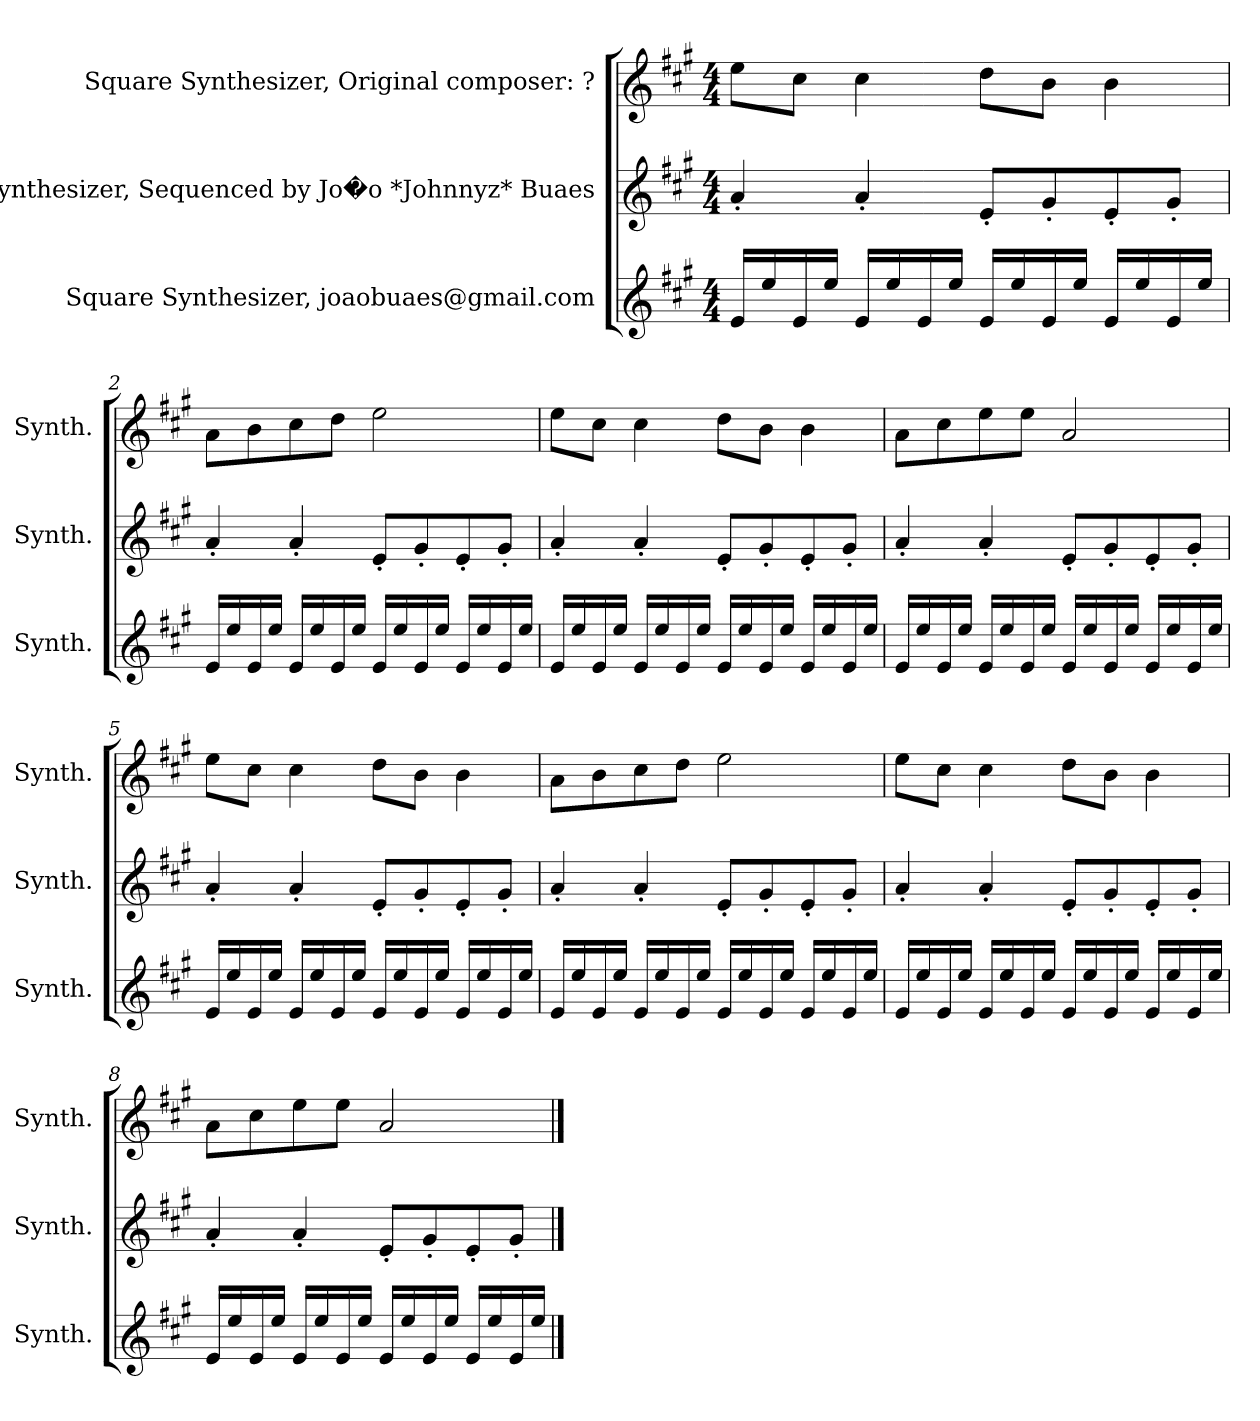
**kern	**kern	**kern
*part3	*part2	*part1
*staff3	*staff2	*staff1
*I"Square Synthesizer, joaobuaes@gmail.com	*I"Square Synthesizer, Sequenced by Jo�o *Johnnyz* Buaes	*I"Square Synthesizer, Original composer: ?
*I'Synth.	*I'Synth.	*I'Synth.
*clefG2	*clefG2	*clefG2
*k[f#c#g#]	*k[f#c#g#]	*k[f#c#g#]
*M4/4	*M4/4	*M4/4
*MM113	*MM113	*MM113
=1	=1	=1
16e/LL	4a'/	8ee\L
16ee/	.	.
16e/	.	8cc#\J
16ee/JJ	.	.
16e/LL	4a'/	4cc#\
16ee/	.	.
16e/	.	.
16ee/JJ	.	.
16e/LL	8e'/L	8dd\L
16ee/	.	.
16e/	8g#'/	8b\J
16ee/JJ	.	.
16e/LL	8e'/	4b\
16ee/	.	.
16e/	8g#'/J	.
16ee/JJ	.	.
!!LO:LB:g=z
=2	=2	=2
16e/LL	4a'/	8a\L
16ee/	.	.
16e/	.	8b\
16ee/JJ	.	.
16e/LL	4a'/	8cc#\
16ee/	.	.
16e/	.	8dd\J
16ee/JJ	.	.
16e/LL	8e'/L	2ee\
16ee/	.	.
16e/	8g#'/	.
16ee/JJ	.	.
16e/LL	8e'/	.
16ee/	.	.
16e/	8g#'/J	.
16ee/JJ	.	.
=3	=3	=3
16e/LL	4a'/	8ee\L
16ee/	.	.
16e/	.	8cc#\J
16ee/JJ	.	.
16e/LL	4a'/	4cc#\
16ee/	.	.
16e/	.	.
16ee/JJ	.	.
16e/LL	8e'/L	8dd\L
16ee/	.	.
16e/	8g#'/	8b\J
16ee/JJ	.	.
16e/LL	8e'/	4b\
16ee/	.	.
16e/	8g#'/J	.
16ee/JJ	.	.
!!LO:LB:g=z
=4	=4	=4
16e/LL	4a'/	8a\L
16ee/	.	.
16e/	.	8cc#\
16ee/JJ	.	.
16e/LL	4a'/	8ee\
16ee/	.	.
16e/	.	8ee\J
16ee/JJ	.	.
16e/LL	8e'/L	2a/
16ee/	.	.
16e/	8g#'/	.
16ee/JJ	.	.
16e/LL	8e'/	.
16ee/	.	.
16e/	8g#'/J	.
16ee/JJ	.	.
=5	=5	=5
16e/LL	4a'/	8ee\L
16ee/	.	.
16e/	.	8cc#\J
16ee/JJ	.	.
16e/LL	4a'/	4cc#\
16ee/	.	.
16e/	.	.
16ee/JJ	.	.
16e/LL	8e'/L	8dd\L
16ee/	.	.
16e/	8g#'/	8b\J
16ee/JJ	.	.
16e/LL	8e'/	4b\
16ee/	.	.
16e/	8g#'/J	.
16ee/JJ	.	.
!!LO:LB:g=z
=6	=6	=6
16e/LL	4a'/	8a\L
16ee/	.	.
16e/	.	8b\
16ee/JJ	.	.
16e/LL	4a'/	8cc#\
16ee/	.	.
16e/	.	8dd\J
16ee/JJ	.	.
16e/LL	8e'/L	2ee\
16ee/	.	.
16e/	8g#'/	.
16ee/JJ	.	.
16e/LL	8e'/	.
16ee/	.	.
16e/	8g#'/J	.
16ee/JJ	.	.
=7	=7	=7
16e/LL	4a'/	8ee\L
16ee/	.	.
16e/	.	8cc#\J
16ee/JJ	.	.
16e/LL	4a'/	4cc#\
16ee/	.	.
16e/	.	.
16ee/JJ	.	.
16e/LL	8e'/L	8dd\L
16ee/	.	.
16e/	8g#'/	8b\J
16ee/JJ	.	.
16e/LL	8e'/	4b\
16ee/	.	.
16e/	8g#'/J	.
16ee/JJ	.	.
!!LO:PB:g=z
=8	=8	=8
16e/LL	4a'/	8a\L
16ee/	.	.
16e/	.	8cc#\
16ee/JJ	.	.
16e/LL	4a'/	8ee\
16ee/	.	.
16e/	.	8ee\J
16ee/JJ	.	.
16e/LL	8e'/L	2a/
16ee/	.	.
16e/	8g#'/	.
16ee/JJ	.	.
16e/LL	8e'/	.
16ee/	.	.
16e/	8g#'/J	.
16ee/JJ	.	.
==	==	==
*-	*-	*-
